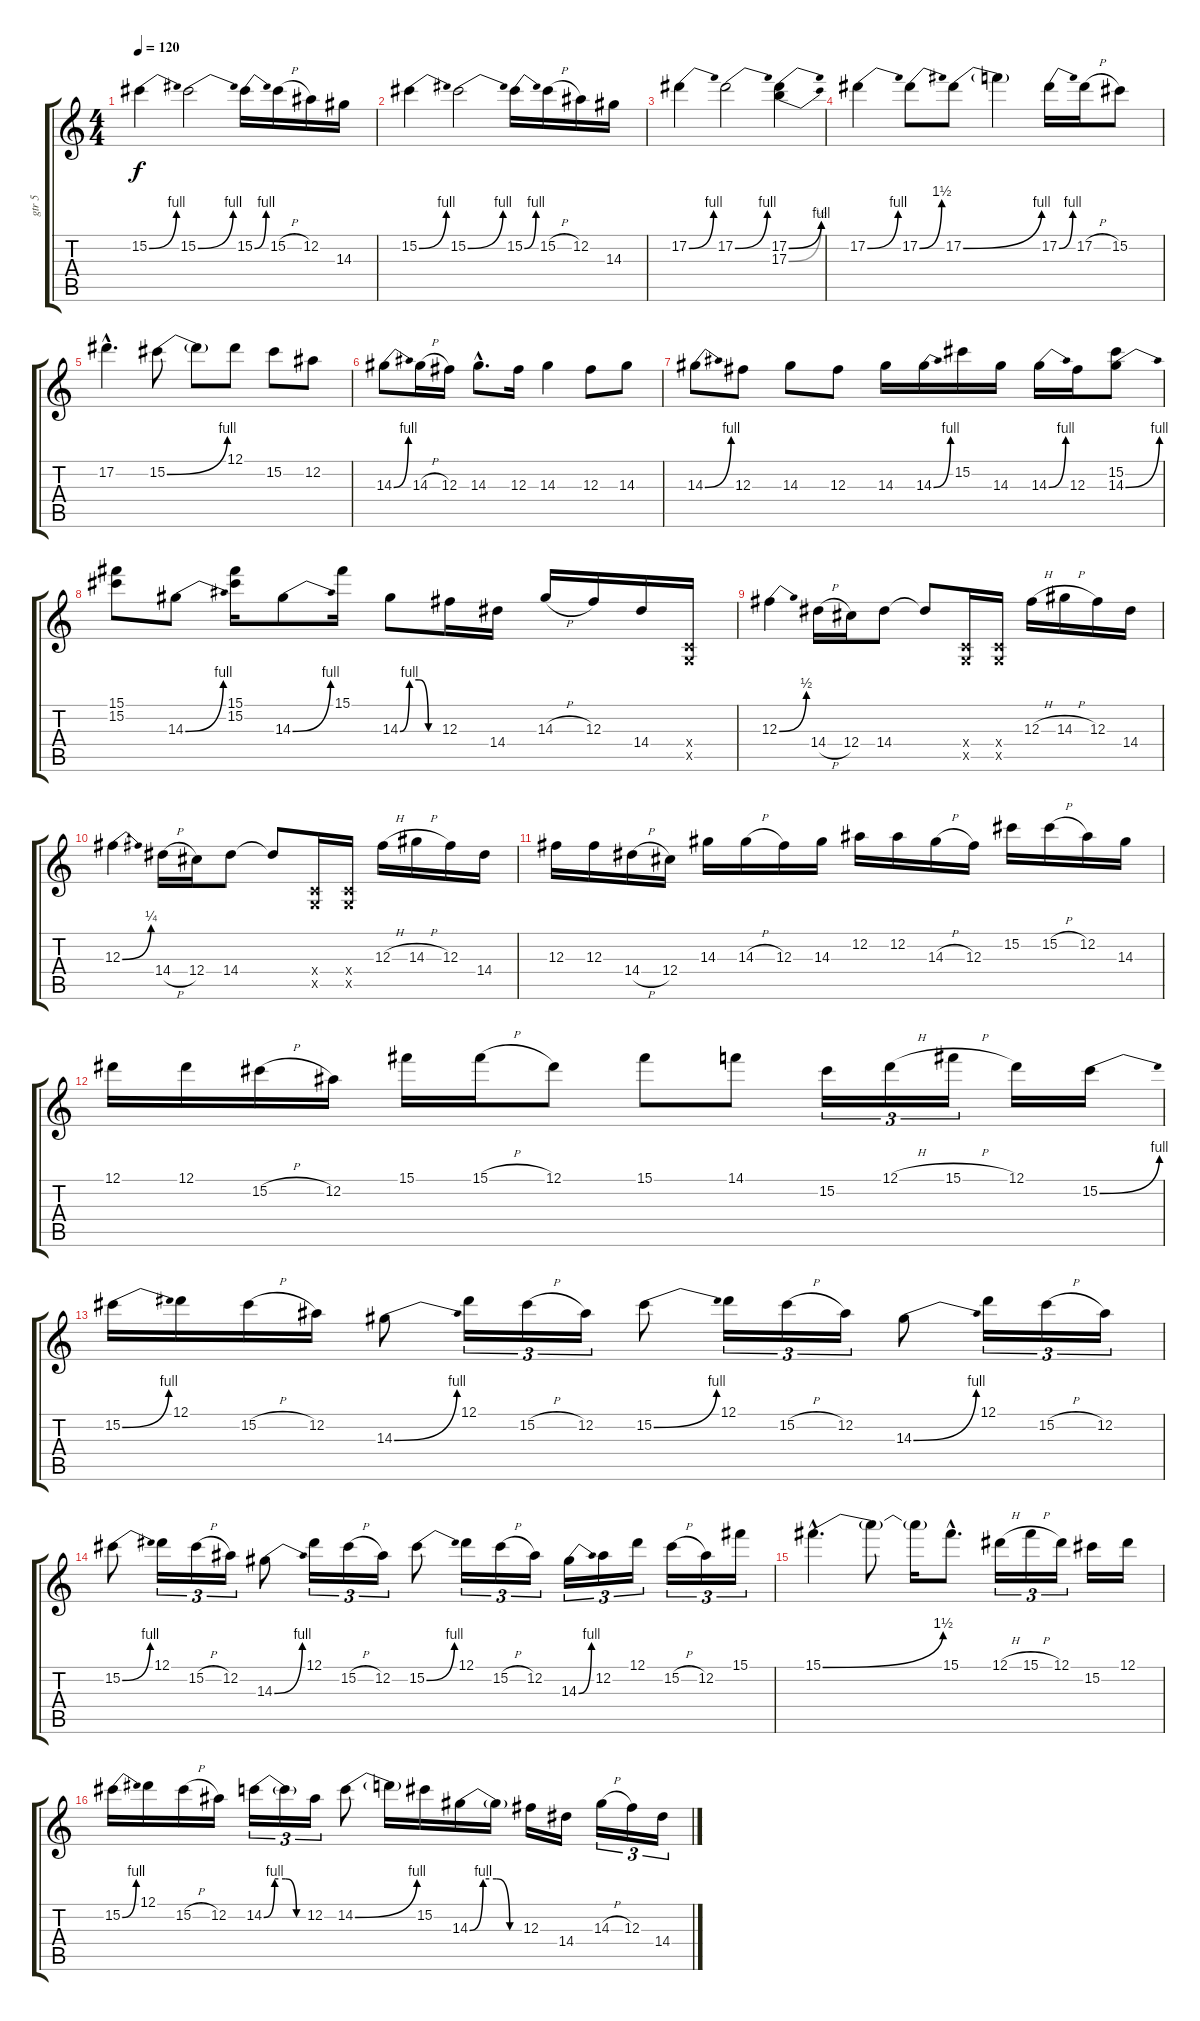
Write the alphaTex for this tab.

\track ("gtr 5" "gtr 5") {instrument distortionguitar}
\staff {score tabs}
\tuning (Eb4 Bb3 Gb3 Db3 Ab2 Eb2) {hide}
\ts (4 4)
\tempo 120
\clef g2
\ks c
15.2{be (bend 0 0 60 4)}.4{dy f} 15.2{be (bend 0 0 60 4)}.2 15.2{be (bend 0 0 60 4)}.16 15.2{h}.16 12.2.16 14.3.16 |
15.2{be (bend 0 0 60 4)}.4 15.2{be (bend 0 0 60 4)}.2 15.2{be (bend 0 0 60 4)}.16 15.2{h}.16 12.2.16 14.3.16 |
17.2{be (bend 0 0 60 4)}.4 17.2{be (bend 0 0 60 4)}.2 (17.2{be (bend 0 0 60 4)} 17.3{be (bend 0 0 60 2)}).4 |
17.2{be (bend 0 0 60 4)}.4 17.2{be (bend 0 0 60 6)}.8 17.2{be (bend 0 0 60 4)}.8 17.2{t}.4 17.2{be (bend 0 0 60 4)}.16 17.2{h}.16 15.2.8 |
17.2{hac}.4{d} 15.2{be (bend 0 0 60 4)}.8 15.2{t}.8 12.1.8 15.2.8 12.2.8 |
14.3{be (bend 0 0 60 4)}.8 14.3{h}.16 12.3.16 14.3{hac}.8{d} 12.3.16 14.3.4 12.3.8 14.3.8 |
14.3{be (bend 0 0 60 4)}.8 12.3.8 14.3.8 12.3.8 14.3.16 14.3{be (bend 0 0 60 4)}.16 15.2.16 14.3.16 14.3{be (bend 0 0 60 4)}.16 12.3.16 (15.2 14.3{be (bend 0 0 60 4)}).8 |
(15.1 15.2).8 14.3{be (bend 0 0 60 4)}.8 (15.1 15.2).16 14.3{be (bend 0 0 60 4)}.8 15.1.16 14.3{be (custom 0 0 15 4 30 4 45 0 60 0)}.8 12.3.16 14.4.16 14.3{h}.16 12.3.16 14.4.16 (-1.4{x} -1.5{x}).16 |
12.3{be (bend 0 0 60 2)}.4 14.4{h}.16 12.4.16 14.4.8 14.4{t}.8 (-1.4{x} -1.5{x}).16 (-1.4{x} -1.5{x}).16 12.3{h}.16 14.3{h}.16 12.3.16 14.4.16 |
12.3{be (bend 0 0 60 1)}.4 14.4{h}.16 12.4.16 14.4.8 14.4{t}.8 (-1.4{x} -1.5{x}).16 (-1.4{x} -1.5{x}).16 12.3{h}.16 14.3{h}.16 12.3.16 14.4.16 |
12.3.16 12.3.16 14.4{h}.16 12.4.16 14.3.16 14.3{h}.16 12.3.16 14.3.16 12.2.16 12.2.16 14.3{h}.16 12.3.16 15.2.16 15.2{h}.16 12.2.16 14.3.16 |
12.1.16 12.1.16 15.2{h}.16 12.2.16 15.1.16 15.1{h}.16 12.1.8 15.1.8 14.1.8 15.2.16{tu (3 2)} 12.1{h}.16{tu (3 2)} 15.1{h}.16{tu (3 2)} 12.1.16 15.2{be (bend 0 0 60 4)}.16 |
15.2{be (bend 0 0 60 4)}.16 12.1.16 15.2{h}.16 12.2.16 14.3{be (bend 0 0 60 4)}.8 12.1.16{tu (3 2)} 15.2{h}.16{tu (3 2)} 12.2.16{tu (3 2)} 15.2{be (bend 0 0 60 4)}.8 12.1.16{tu (3 2)} 15.2{h}.16{tu (3 2)} 12.2.16{tu (3 2)} 14.3{be (bend 0 0 60 4)}.8 12.1.16{tu (3 2)} 15.2{h}.16{tu (3 2)} 12.2.16{tu (3 2)} |
15.2{be (bend 0 0 60 4)}.8 12.1.16{tu (3 2)} 15.2{h}.16{tu (3 2)} 12.2.16{tu (3 2)} 14.3{be (bend 0 0 60 4)}.8 12.1.16{tu (3 2)} 15.2{h}.16{tu (3 2)} 12.2.16{tu (3 2)} 15.2{be (bend 0 0 60 4)}.8 12.1.16{tu (3 2)} 15.2{h}.16{tu (3 2)} 12.2.16{tu (3 2)} 14.3{be (bend 0 0 60 4)}.16{tu (3 2)} 12.2.16{tu (3 2)} 12.1.16{tu (3 2)} 15.2{h}.16{tu (3 2)} 12.2.16{tu (3 2)} 15.1.16{tu (3 2)} |
15.1{be (bend 0 0 60 6) hac}.4{d} 15.1{t}.8 15.1{t}.16 15.1{hac}.8{d} 12.1{h}.16{tu (3 2)} 15.1{h}.16{tu (3 2)} 12.1.16{tu (3 2)} 15.2.16 12.1.16 |
15.2{be (bend 0 0 60 4)}.16 12.1.16 15.2{h}.16 12.2.16 14.2{be (custom 0 0 15 4 30 4 45 0 60 0)}.16{tu (3 2)} 14.2{t}.16{tu (3 2)} 12.2.16{tu (3 2)} 14.2{be (bend 0 0 60 4)}.8 14.2{t}.16 15.2.16 14.3{be (custom 0 0 15 4 30 4 45 0 60 0)}.16 14.3{t}.16 12.3.16 14.4.16 14.3{h}.16{tu (3 2)} 12.3.16{tu (3 2)} 14.4.16{tu (3 2)}
